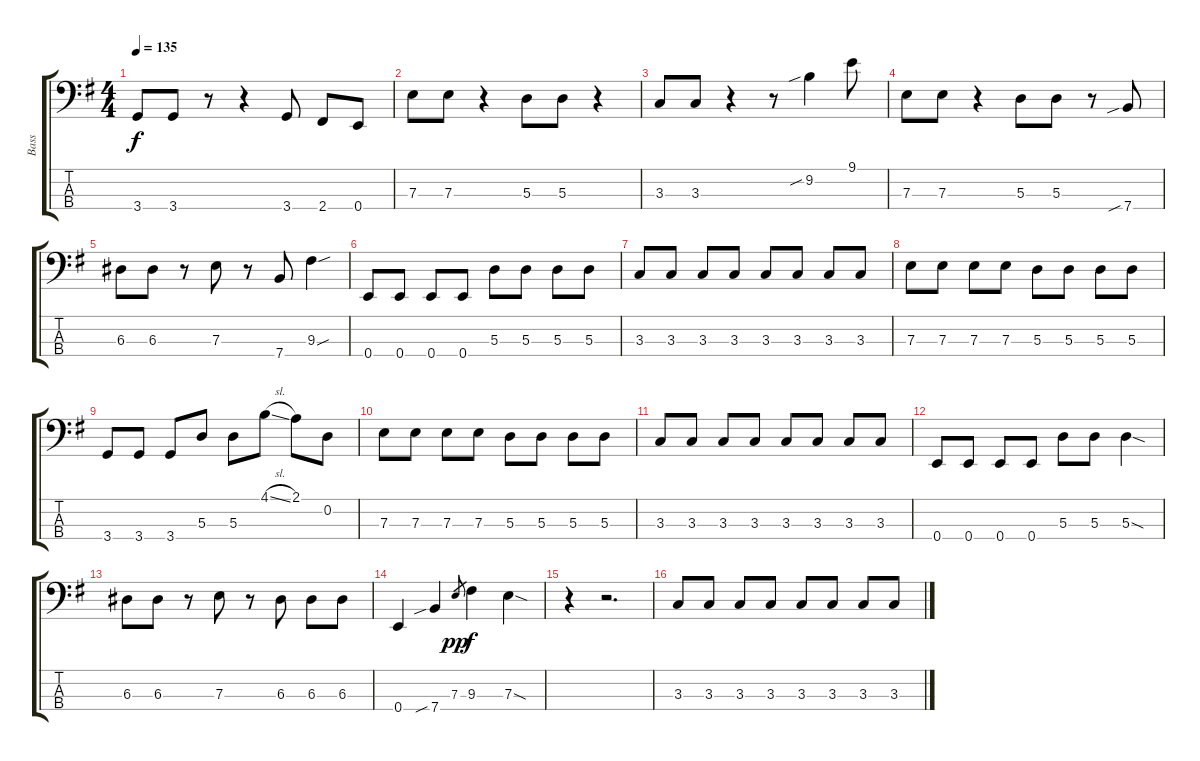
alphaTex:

\track ("Bass" "Bass") {instrument electricbassfinger}
\staff {score tabs}
\tuning (G2 D2 A1 E1) {hide}
\ts (4 4)
\tempo 135
\clef f4
\ks g
3.4.8{dy f} 3.4.8 r.8 r.4 3.4.8 2.4.8 0.4.8 |
7.3.8 7.3.8 r.4 5.3.8 5.3.8 r.4 |
3.3.8 3.3.8 r.4 r.8 9.2{sib}.4 9.1.8 |
7.3.8 7.3.8 r.4 5.3.8 5.3.8 r.8 7.4{sib}.8 |
6.3.8 6.3.8 r.8 7.3.8 r.8 7.4.8 9.3{sou}.4 |
0.4.8 0.4.8 0.4.8 0.4.8 5.3.8 5.3.8 5.3.8 5.3.8 |
3.3.8 3.3.8 3.3.8 3.3.8 3.3.8 3.3.8 3.3.8 3.3.8 |
7.3.8 7.3.8 7.3.8 7.3.8 5.3.8 5.3.8 5.3.8 5.3.8 |
3.4.8 3.4.8 3.4.8 5.3.8 5.3.8 4.1{sl}.8 2.1.8 0.2.8 |
7.3.8 7.3.8 7.3.8 7.3.8 5.3.8 5.3.8 5.3.8 5.3.8 |
3.3.8 3.3.8 3.3.8 3.3.8 3.3.8 3.3.8 3.3.8 3.3.8 |
0.4.8 0.4.8 0.4.8 0.4.8 5.3.8 5.3.8 5.3{sod}.4 |
6.3.8 6.3.8 r.8 7.3.8 r.8 6.3.8 6.3.8 6.3.8 |
0.4.4 7.4{sib}.4 7.3.8{gr dy pp} 9.3.4{dy f} 7.3{sod}.4 |
r.4 r.2{d} |
3.3.8 3.3.8 3.3.8 3.3.8 3.3.8 3.3.8 3.3.8 3.3.8
